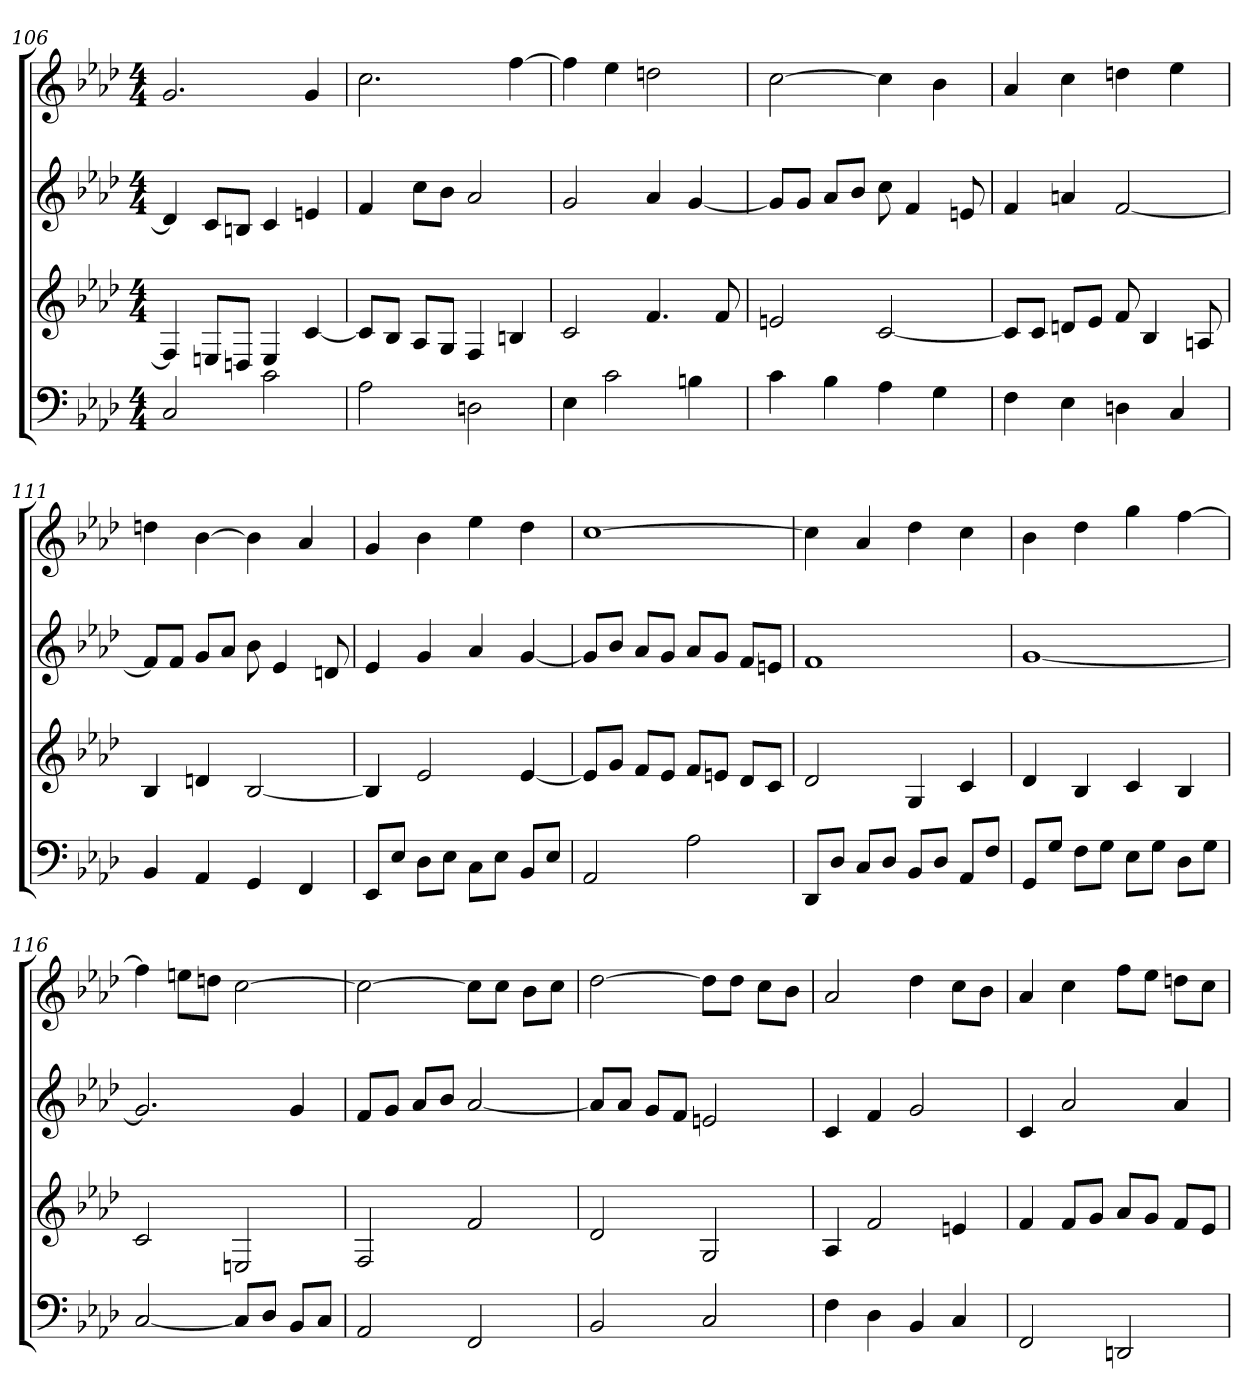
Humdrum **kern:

**kern	**kern	**kern	**kern
*part4	*part3	*part2	*part1
*staff4	*staff3	*staff2	*staff1
*k[b-e-a-d-]	*k[b-e-a-d-]	*k[b-e-a-d-]	*k[b-e-a-d-]
*M4/4	*M4/4	*M4/4	*M4/4
=106	=106	=106	=106
2C	4F]	4d]	2.g
.	8EnL	8cL	.
.	8DnJ	8BnJ	.
2c	4E	4c	.
.	[4c	4en	4g
=107	=107	=107	=107
2A-	8cL]	4f	2.cc
.	8B-J	.	.
.	8A-L	8ccL	.
.	8GJ	8b-J	.
2Dn	4F	2a-	.
.	4Bn	.	[4ff
=108	=108	=108	=108
4E-	2c	2g	4ff]
2c	.	.	4ee-
.	4.f	4a-	2ddn
4Bn	.	[4g	.
.	8f	.	.
=109	=109	=109	=109
4c	2en	8gL]	[2cc
.	.	8gJ	.
4B-	.	8a-L	.
.	.	8b-J	.
4A-	[2c	8cc	4cc]
.	.	4f	.
4G	.	.	4b-
.	.	8en	.
=110	=110	=110	=110
4F	8cL]	4f	4a-
.	8cJ	.	.
4E-	8dnL	4an	4cc
.	8e-J	.	.
4Dn	8f	[2f	4ddn
.	4B-	.	.
4C	.	.	4ee-
.	8An	.	.
=111	=111	=111	=111
4BB-	4B-	8fL]	4ddn
.	.	8fJ	.
4AA-	4dn	8gL	[4b-
.	.	8a-J	.
4GG	[2B-	8b-	4b-]
.	.	4e-	.
4FF	.	.	4a-
.	.	8dn	.
=112	=112	=112	=112
8EE-L	4B-]	4e-	4g
8E-J	.	.	.
8D-L	2e-	4g	4b-
8E-J	.	.	.
8CL	.	4a-	4ee-
8E-J	.	.	.
8BB-L	[4e-	[4g	4dd-
8E-J	.	.	.
=113	=113	=113	=113
2AA-	8e-L]	8gL]	[1cc
.	8gJ	8b-J	.
.	8fL	8a-L	.
.	8e-J	8gJ	.
2A-	8fL	8a-L	.
.	8enJ	8gJ	.
.	8d-L	8fL	.
.	8cJ	8enJ	.
=114	=114	=114	=114
8DD-L	2d-	1f	4cc]
8D-J	.	.	.
8CL	.	.	4a-
8D-J	.	.	.
8BB-L	4G	.	4dd-
8D-J	.	.	.
8AA-L	4c	.	4cc
8FJ	.	.	.
=115	=115	=115	=115
8GGL	4d-	[1g	4b-
8GJ	.	.	.
8FL	4B-	.	4dd-
8GJ	.	.	.
8E-L	4c	.	4gg
8GJ	.	.	.
8D-L	4B-	.	[4ff
8GJ	.	.	.
=116	=116	=116	=116
[2C	2c	2.g]	4ff]
.	.	.	8eenL
.	.	.	8ddnJ
8CL]	2En	.	[2cc
8D-J	.	.	.
8BB-L	.	4g	.
8CJ	.	.	.
=117	=117	=117	=117
2AA-	2F	8fL	2cc_
.	.	8gJ	.
.	.	8a-L	.
.	.	8b-J	.
2FF	2f	[2a-	8ccL]
.	.	.	8ccJ
.	.	.	8b-L
.	.	.	8ccJ
=118	=118	=118	=118
2BB-	2d-	8a-L]	[2dd-
.	.	8a-J	.
.	.	8gL	.
.	.	8fJ	.
2C	2G	2en	8dd-L]
.	.	.	8dd-J
.	.	.	8ccL
.	.	.	8b-J
=119	=119	=119	=119
4F	4A-	4c	2a-
4D-	2f	4f	.
4BB-	.	2g	4dd-
4C	4en	.	8ccL
.	.	.	8b-J
=120	=120	=120	=120
2FF	4f	4c	4a-
.	8fL	2a-	4cc
.	8gJ	.	.
2DDn	8a-L	.	8ffL
.	8gJ	.	8ee-J
.	8fL	4a-	8ddnL
.	8e-J	.	8ccJ
=	=	=	=
*-	*-	*-	*-
